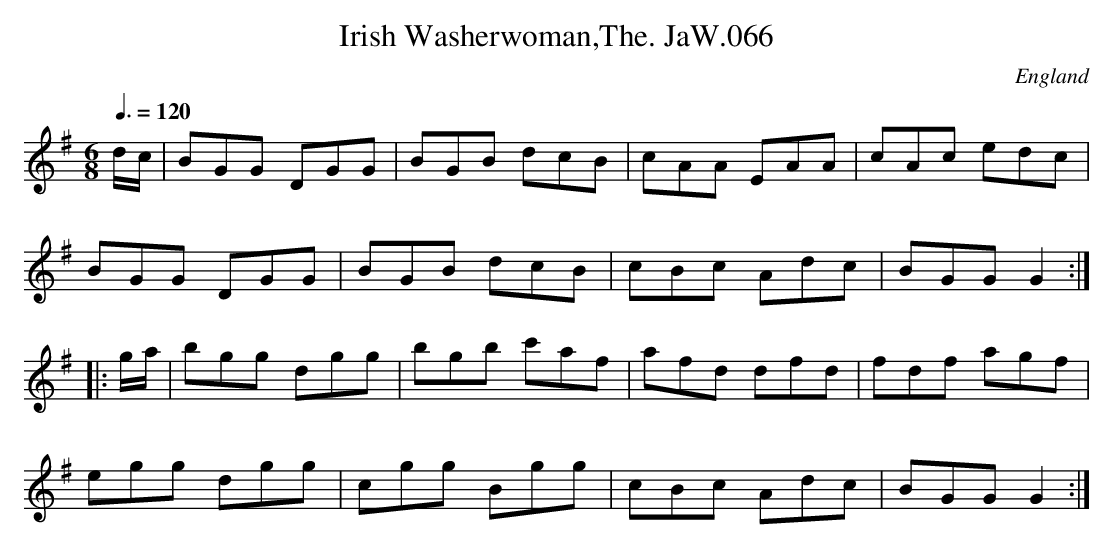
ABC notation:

X:1
T:Irish Washerwoman,The. JaW.066
L:1/8
M:6/8
O:England
Q:3/8=120
K:G
d/c/|BGG DGG|BGB dcB| cAA EAA| cAc edc|!
BGG DGG|BGB dcB|cBc Adc|BGGG2:|!
|:g/a/|bgg dgg|bgb c'af|afd dfd|fdf agf|!
egg dgg|cgg Bgg|cBc Adc|BGG G2:|
